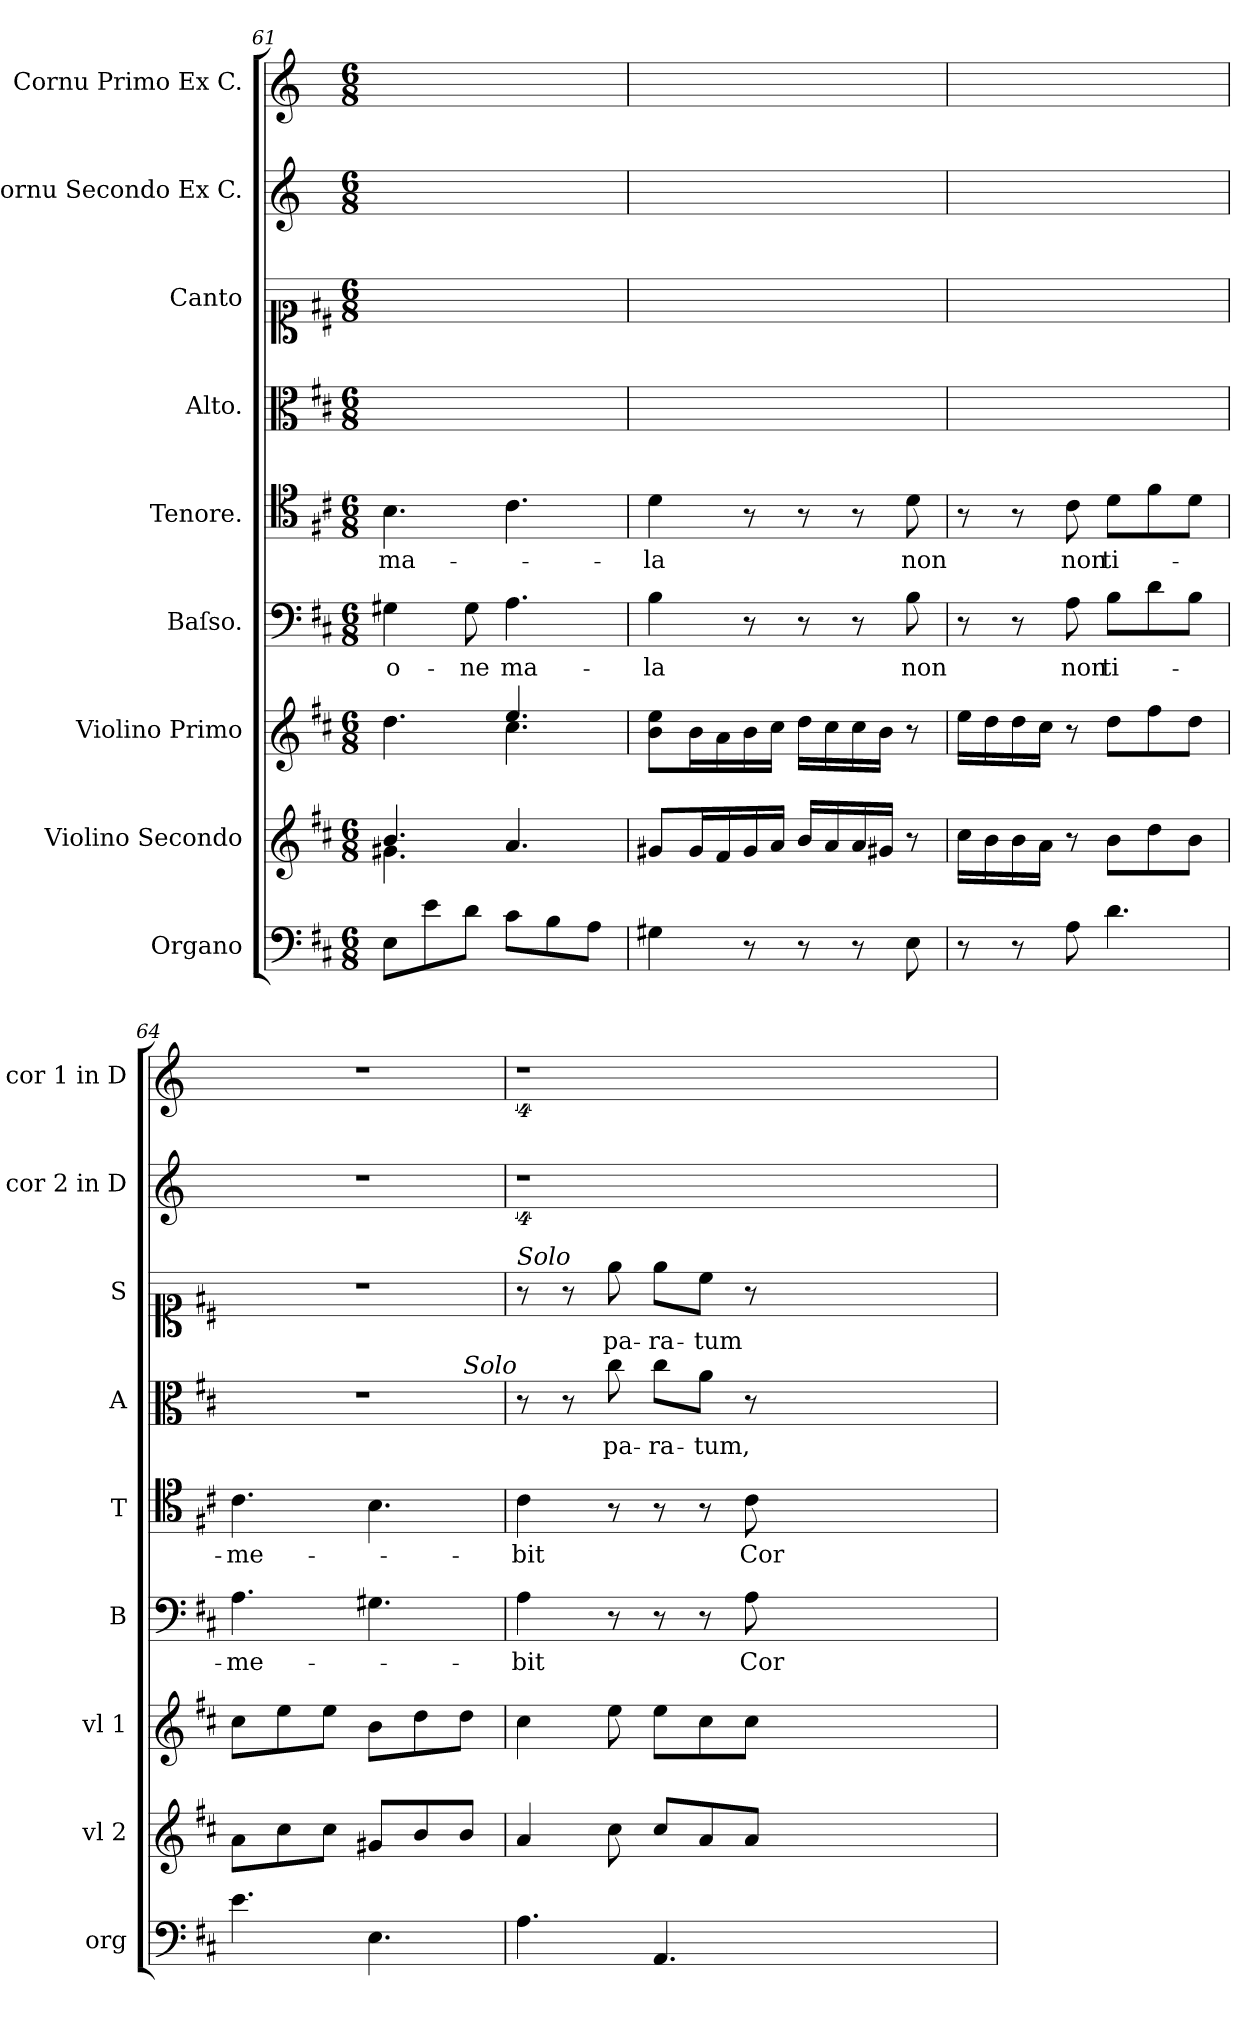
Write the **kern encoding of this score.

**kern	**kern	**kern	**kern	**text	**kern	**text	**kern	**text	**kern	**text	**kern	**kern
*part9	*part8	*part7	*part6	*part6	*part5	*part5	*part4	*part4	*part3	*part3	*part2	*part1
*staff9	*staff8	*staff7	*staff6	*staff6	*staff5	*staff5	*staff4	*staff4	*staff3	*staff3	*staff2	*staff1
*I"Organo	*I"Violino Secondo	*I"Violino Primo	*I"Baſso.	*	*I"Tenore.	*	*I"Alto.	*	*I"Canto	*	*I"Cornu Secondo Ex C.	*I"Cornu Primo Ex C.
*I'org	*I'vl 2	*I'vl 1	*I'B	*	*I'T	*	*I'A	*	*I'S	*	*I'cor 2 in D	*I'cor 1 in D
*clefF4	*clefG2	*clefG2	*clefF4	*	*clefC4	*	*clefC3	*	*clefC1	*	*clefG2	*clefG2
*	*	*	*	*	*	*	*	*	*	*	*ITrd6c10	*ITrd6c10
*k[f#c#]	*k[f#c#]	*k[f#c#]	*k[f#c#]	*	*k[f#c#]	*	*k[f#c#]	*	*k[f#c#]	*	*k[f#c#]	*k[f#c#]
*D:	*D:	*D:	*D:	*	*D:	*	*D:	*	*D:	*	*D:	*D:
*M6/8	*M6/8	*M6/8	*M6/8	*	*M6/8	*	*M6/8	*	*M6/8	*	*M6/8	*M6/8
=61	=61	=61	=61	=61	=61	=61	=61	=61	=61	=61	=61	=61
*	*^	*^	*	*	*	*	*	*	*	*	*	*
8E\L	4.b/	4.g#X\	4.dd\	4.ryy	4G#X\	-o-	4.B\	ma-	2.ryy	.	2.ryy	.	2.ryy	2.ryy
8e\	.	.	.	.	.	.	.	.	.	.	.	.	.	.
8d\J	.	.	.	.	8G#\	ne	.	.	.	.	.	.	.	.
8c#\L	4.a/	4.ryy	4.ee/	4.cc#\	4.A\	ma-	4.c#\	.	.	.	.	.	.	.
8B\	.	.	.	.	.	.	.	.	.	.	.	.	.	.
8A\J	.	.	.	.	.	.	.	.	.	.	.	.	.	.
*	*v	*v	*	*	*	*	*	*	*	*	*	*	*	*
*	*	*v	*v	*	*	*	*	*	*	*	*	*	*
=62	=62	=62	=62	=62	=62	=62	=62	=62	=62	=62	=62	=62
4G#X\	8g#X/L	8b\ 8ee\L	4B\	-la	4d\	-la	2.ryy	.	2.ryy	.	2.ryy	2.ryy
.	16g#/L	16b\L	.	.	.	.	.	.	.	.	.	.
.	16f#/	16a\	.	.	.	.	.	.	.	.	.	.
8r	16g#/	16b\	8r	.	8r	.	.	.	.	.	.	.
.	16a/JJ	16cc#\JJ	.	.	.	.	.	.	.	.	.	.
8r	16b/LL	16dd\LL	8r	.	8r	.	.	.	.	.	.	.
.	16a/	16cc#\	.	.	.	.	.	.	.	.	.	.
8r	16a/	16cc#\	8r	.	8r	.	.	.	.	.	.	.
.	16g#X/JJ	16b\JJ	.	.	.	.	.	.	.	.	.	.
8E\	8r	8r	8B\	non	8d\	non	.	.	.	.	.	.
=63	=63	=63	=63	=63	=63	=63	=63	=63	=63	=63	=63	=63
8r	16cc#\LL	16ee\LL	8r	.	8r	.	2.ryy	.	2.ryy	.	2.ryy	2.ryy
.	16b\	16dd\	.	.	.	.	.	.	.	.	.	.
8r	16b\	16dd\	8r	.	8r	.	.	.	.	.	.	.
.	16a\JJ	16cc#\JJ	.	.	.	.	.	.	.	.	.	.
8A\	8r	8r	8A\	non	8c#\	non	.	.	.	.	.	.
4.d\	8b\L	8dd\L	8B\L	ti-	8d\L	ti-	.	.	.	.	.	.
.	8dd\	8ff#\	8d\	.	8f#\	.	.	.	.	.	.	.
.	8b\J	8dd\J	8B\J	.	8d\J	.	.	.	.	.	.	.
=64	=64	=64	=64	=64	=64	=64	=64	=64	=64	=64	=64	=64
4.e\	8a\L	8cc#\L	4.A\	me-	4.c#\	-me-	2.r	.	2.r	.	2.r	2.r
.	8cc#\	8ee\	.	.	.	.	.	.	.	.	.	.
.	8cc#\J	8ee\J	.	.	.	.	.	.	.	.	.	.
4.E\	8g#X/L	8b\L	4.G#X\	.	4.B\	.	.	.	.	.	.	.
.	8b/	8dd\	.	.	.	.	.	.	.	.	.	.
.	8b/J	8dd\J	.	.	.	.	.	.	.	.	.	.
=65	=65	=65	=65	=65	=65	=65	=65	=65	=65	=65	=65	=65
!	!	!	!	!	!	!	!	!	!LO:TX:a:i:t=Solo	!	!	!
!	!	!	!	!	!	!	!LO:TX:a:i:rj:t=Solo	!	!	!	!	!
4.A\	4a/	4cc#\	4A\	-bit	4c#\	-bit	8r	.	8r	.	4%9r	4%9r
.	.	.	.	.	.	.	8r	.	8r	.	.	.
.	8cc#\	8ee\	8r	.	8r	.	8cc#\	pa-	8ee\	pa-	.	.
4.AA/	8cc#/L	8ee\L	8r	.	8r	.	8cc#\L	-ra-	8ee\L	-ra-	.	.
.	8a/	8cc#\	8r	.	8r	.	8a\J	-tum,	8cc#\J	-tum	.	.
.	8a/J	8cc#\J	8A\	Cor	8c#\	Cor	8r	.	8r	.	.	.
1.ryy	1.ryy	1.ryy	1.ryy	.	1.ryy	.	1.ryy	.	1.ryy	.	.	.
=	=	=	=	=	=	=	=	=	=	=	=	=
*-	*-	*-	*-	*-	*-	*-	*-	*-	*-	*-	*-	*-
